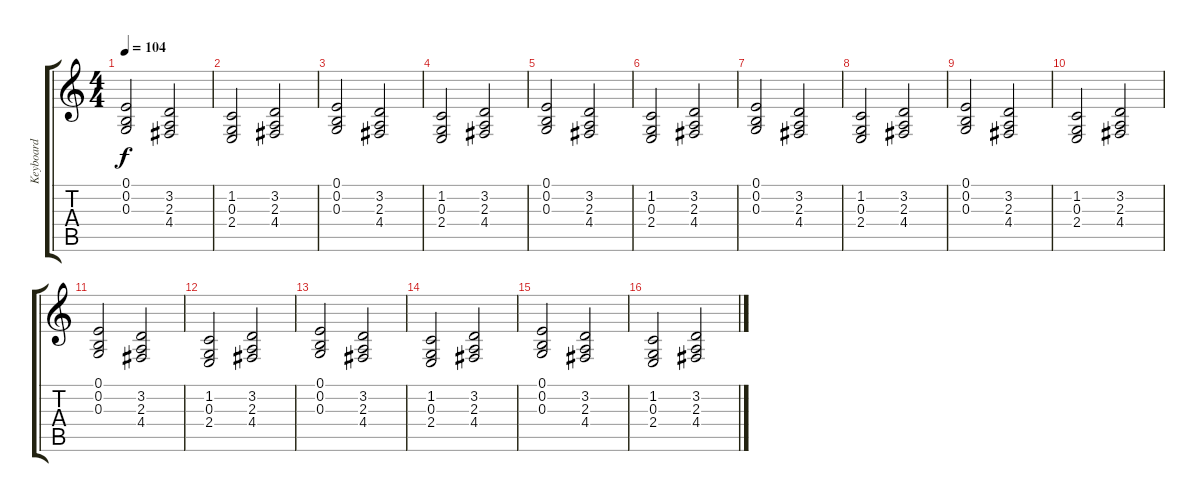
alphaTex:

\track ("Keyboard" "Keyboard") {instrument drawbarorgan}
\staff {score tabs}
\tuning (E4 B3 G3 D3 A2 E2) {hide}
\ts (4 4)
\tempo 104
\clef g2
\ks c
(0.1 0.2 0.3).2{dy f} (3.2 2.3 4.4).2 |
(1.2 0.3 2.4).2 (3.2 2.3 4.4).2 |
(0.1 0.2 0.3).2 (3.2 2.3 4.4).2 |
(1.2 0.3 2.4).2 (3.2 2.3 4.4).2 |
(0.1 0.2 0.3).2 (3.2 2.3 4.4).2 |
(1.2 0.3 2.4).2 (3.2 2.3 4.4).2 |
(0.1 0.2 0.3).2 (3.2 2.3 4.4).2 |
(1.2 0.3 2.4).2 (3.2 2.3 4.4).2 |
(0.1 0.2 0.3).2 (3.2 2.3 4.4).2 |
(1.2 0.3 2.4).2 (3.2 2.3 4.4).2 |
(0.1 0.2 0.3).2 (3.2 2.3 4.4).2 |
(1.2 0.3 2.4).2 (3.2 2.3 4.4).2 |
(0.1 0.2 0.3).2 (3.2 2.3 4.4).2 |
(1.2 0.3 2.4).2 (3.2 2.3 4.4).2 |
(0.1 0.2 0.3).2 (3.2 2.3 4.4).2 |
(1.2 0.3 2.4).2 (3.2 2.3 4.4).2
